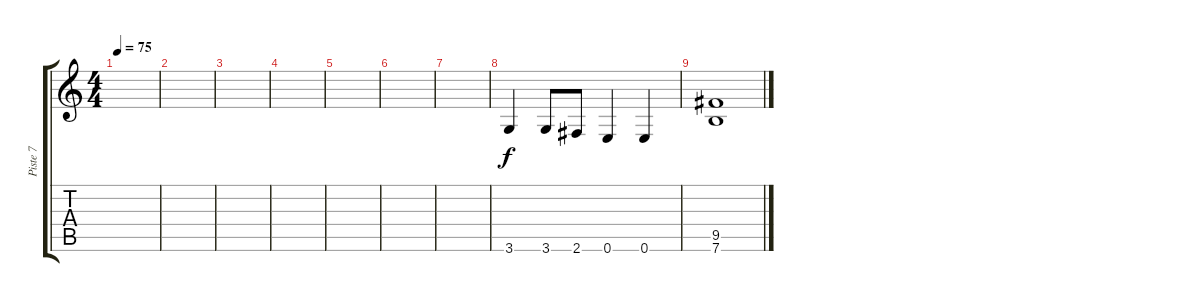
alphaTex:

\track ("Piste 7" "Piste 7") {instrument overdrivenguitar}
\staff {score tabs}
\tuning (E4 B3 G3 D3 A2 E2) {hide}
\ts (4 4)
\tempo 75
\clef g2
\ks c
|
|
|
|
|
|
|
3.6.4 3.6.8 2.6.8 0.6.4 0.6.4 |
(9.5 7.6).1
